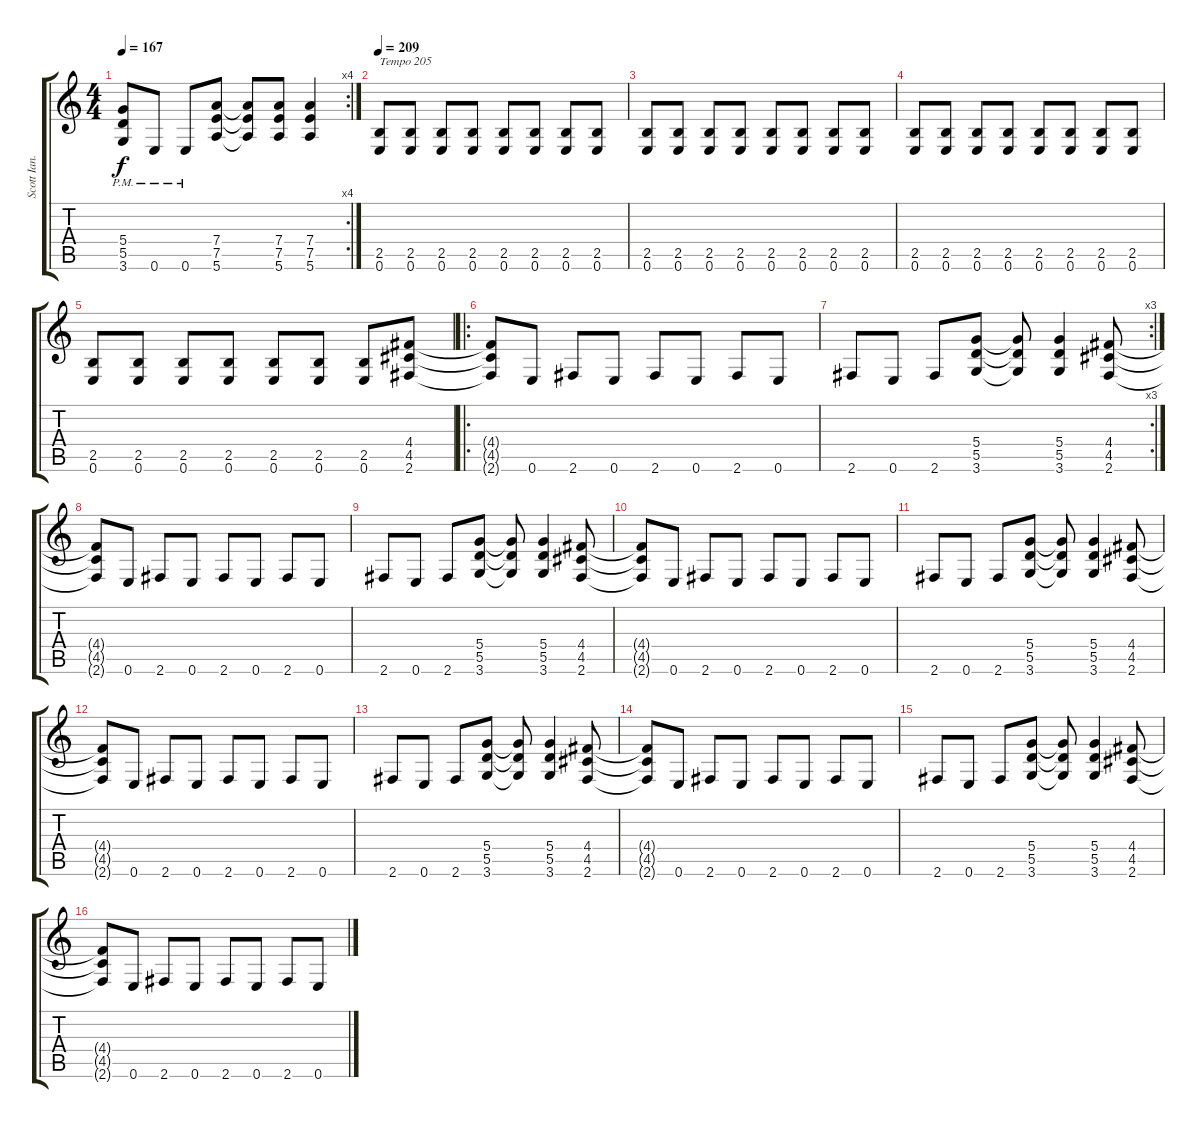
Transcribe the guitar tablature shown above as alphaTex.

\track ("Scott Ian." "Scott Ian.") {solo instrument distortionguitar}
\staff {score tabs}
\tuning (E4 B3 G3 D3 A2 E2) {hide}
\rc 4
\ts (4 4)
\tempo 167
\clef g2
\ks c
(5.4{pm} 5.5{pm} 3.6{pm}).8{dy f} 0.6{pm}.8 0.6{pm}.8 (7.4 7.5 5.6).8 (7.4{t} 7.5{t} 5.6{t}).8 (7.4 7.5 5.6).8 (7.4 7.5 5.6).4 |
\tempo 209
(2.5 0.6).8{txt "Tempo 205"} (2.5 0.6).8 (2.5 0.6).8 (2.5 0.6).8 (2.5 0.6).8 (2.5 0.6).8 (2.5 0.6).8 (2.5 0.6).8 |
(2.5 0.6).8 (2.5 0.6).8 (2.5 0.6).8 (2.5 0.6).8 (2.5 0.6).8 (2.5 0.6).8 (2.5 0.6).8 (2.5 0.6).8 |
(2.5 0.6).8 (2.5 0.6).8 (2.5 0.6).8 (2.5 0.6).8 (2.5 0.6).8 (2.5 0.6).8 (2.5 0.6).8 (2.5 0.6).8 |
(2.5 0.6).8 (2.5 0.6).8 (2.5 0.6).8 (2.5 0.6).8 (2.5 0.6).8 (2.5 0.6).8 (2.5 0.6).8 (4.4 4.5 2.6).8 |
\ro
(4.4{t} 4.5{t} 2.6{t}).8 0.6.8 2.6.8 0.6.8 2.6.8 0.6.8 2.6.8 0.6.8 |
\rc 3
2.6.8 0.6.8 2.6.8 (5.4 5.5 3.6).8 (5.4{t} 5.5{t} 3.6{t}).8 (5.4 5.5 3.6).4 (4.4 4.5 2.6).8 |
(4.4{t} 4.5{t} 2.6{t}).8 0.6.8 2.6.8 0.6.8 2.6.8 0.6.8 2.6.8 0.6.8 |
2.6.8 0.6.8 2.6.8 (5.4 5.5 3.6).8 (5.4{t} 5.5{t} 3.6{t}).8 (5.4 5.5 3.6).4 (4.4 4.5 2.6).8 |
(4.4{t} 4.5{t} 2.6{t}).8 0.6.8 2.6.8 0.6.8 2.6.8 0.6.8 2.6.8 0.6.8 |
2.6.8 0.6.8 2.6.8 (5.4 5.5 3.6).8 (5.4{t} 5.5{t} 3.6{t}).8 (5.4 5.5 3.6).4 (4.4 4.5 2.6).8 |
(4.4{t} 4.5{t} 2.6{t}).8 0.6.8 2.6.8 0.6.8 2.6.8 0.6.8 2.6.8 0.6.8 |
2.6.8 0.6.8 2.6.8 (5.4 5.5 3.6).8 (5.4{t} 5.5{t} 3.6{t}).8 (5.4 5.5 3.6).4 (4.4 4.5 2.6).8 |
(4.4{t} 4.5{t} 2.6{t}).8 0.6.8 2.6.8 0.6.8 2.6.8 0.6.8 2.6.8 0.6.8 |
2.6.8 0.6.8 2.6.8 (5.4 5.5 3.6).8 (5.4{t} 5.5{t} 3.6{t}).8 (5.4 5.5 3.6).4 (4.4 4.5 2.6).8 |
(4.4{t} 4.5{t} 2.6{t}).8 0.6.8 2.6.8 0.6.8 2.6.8 0.6.8 2.6.8 0.6.8
